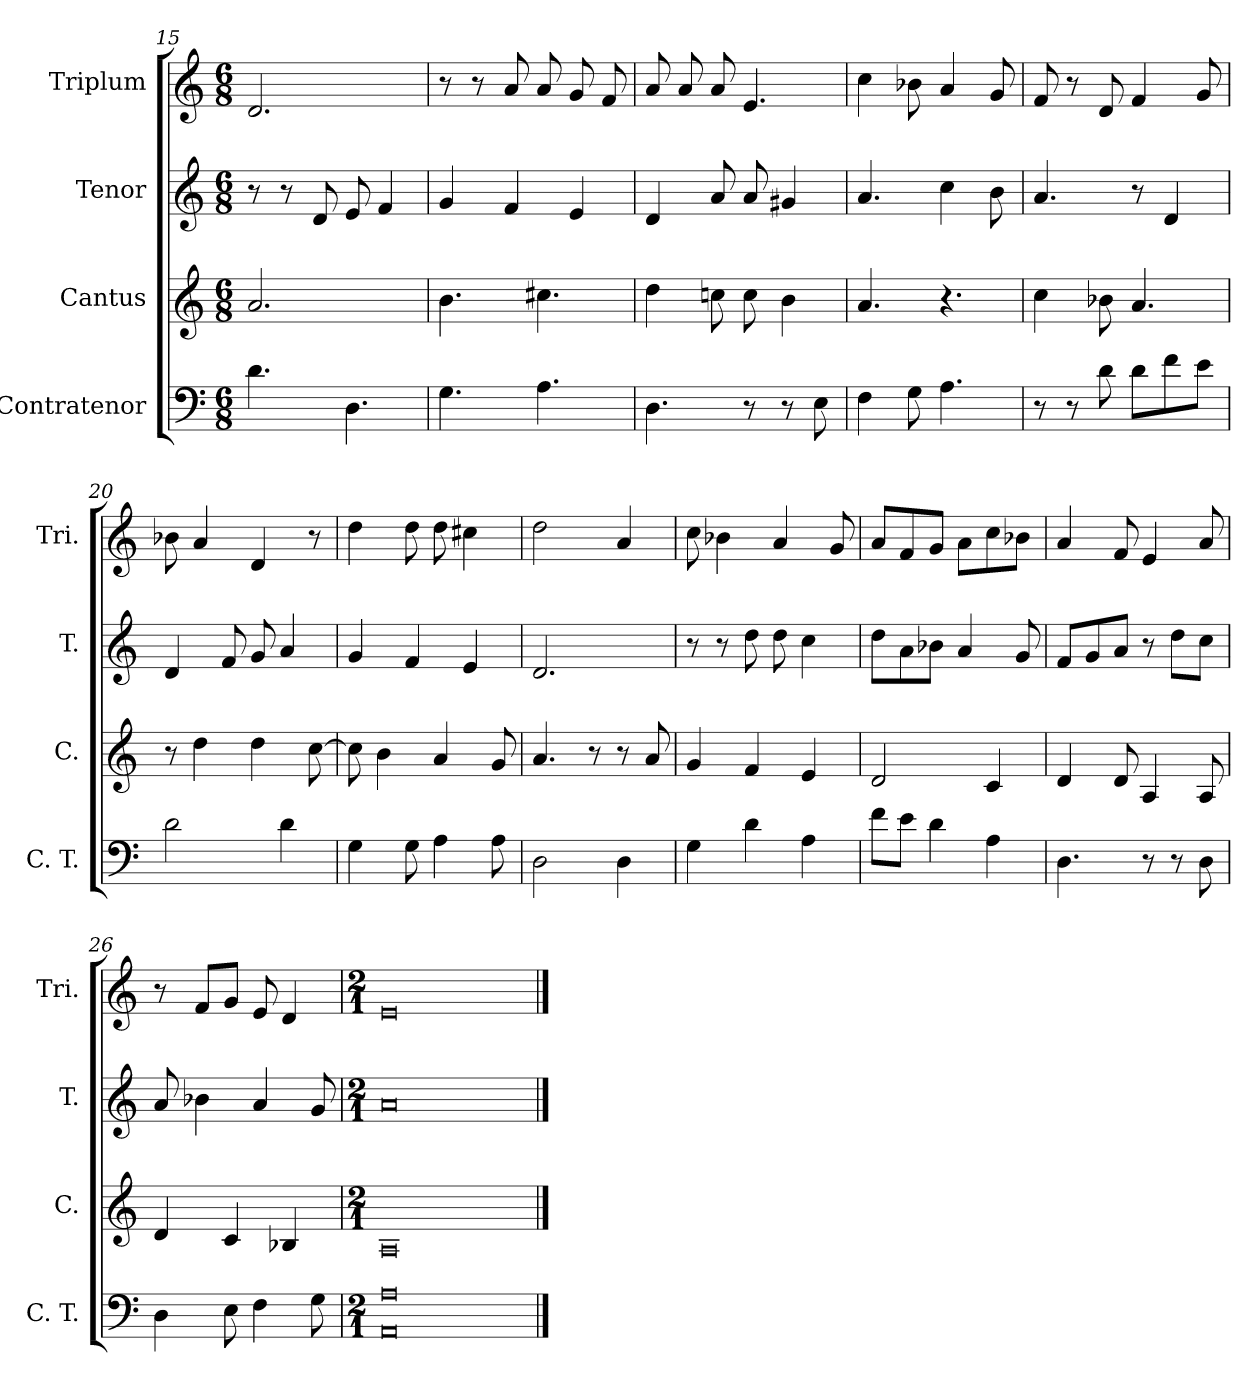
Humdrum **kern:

**kern	**kern	**kern	**kern
*part4	*part3	*part2	*part1
*staff4	*staff3	*staff2	*staff1
*I"Contratenor	*I"Cantus	*I"Tenor	*I"Triplum
*I'C. T.	*I'C.	*I'T.	*I'Tri.
*clefF4	*clefG2	*clefG2	*clefG2
*k[]	*k[]	*k[]	*k[]
*M6/8	*M6/8	*M6/8	*M6/8
=15	=15	=15	=15
4.d\	2.a/	8r	2.d/
.	.	8r	.
.	.	8d/	.
4.D\	.	8e/	.
.	.	4f/	.
=16	=16	=16	=16
4.G\	4.b\	4g/	8r
.	.	.	8r
.	.	4f/	8a/
4.A\	4.cc#X\	.	8a/
.	.	4e/	8g/
.	.	.	8f/
=17	=17	=17	=17
4.D\	4dd\	4d/	8a/
.	.	.	8a/
.	8ccn\	8a/	8a/
8r	8cc\	8a/	4.e/
8r	4b\	4g#X/	.
8E\	.	.	.
=18	=18	=18	=18
4F\	4.a/	4.a/	4cc\
8G\	.	.	8b-X\
4.A\	4.r	4cc\	4a/
.	.	8b\	8g/
=19	=19	=19	=19
8r	4cc\	4.a/	8f/
8r	.	.	8r
8d\	8b-X\	.	8d/
8d\L	4.a/	8r	4f/
8f\	.	4d/	.
8e\J	.	.	8g/
=20	=20	=20	=20
2d\	8r	4d/	8b-X\
.	4dd\	.	4a/
.	.	8f/	.
.	4dd\	8g/	4d/
4d\	.	4a/	.
.	[8cc\	.	8r
=21	=21	=21	=21
4G\	8cc\]	4g/	4dd\
.	4b\	.	.
8G\	.	4f/	8dd\
4A\	4a/	.	8dd\
.	.	4e/	4cc#X\
8A\	8g/	.	.
=22	=22	=22	=22
2D\	4.a/	2.d/	2dd\
.	8r	.	.
4D\	8r	.	4a/
.	8a/	.	.
=23	=23	=23	=23
4G\	4g/	8r	8cc\
.	.	8r	4b-X\
4d\	4f/	8dd\	.
.	.	8dd\	4a/
4A\	4e/	4cc\	.
.	.	.	8g/
=24	=24	=24	=24
8f\L	2d/	8dd\L	8a/L
8e\J	.	8a\	8f/
4d\	.	8b-X\J	8g/J
.	.	4a/	8a\L
4A\	4c/	.	8cc\
.	.	8g/	8b-X\J
=25	=25	=25	=25
4.D\	4d/	8f/L	4a/
.	.	8g/	.
.	8d/	8a/J	8f/
8r	4A/	8r	4e/
8r	.	8dd\L	.
8D\	8A/	8cc\J	8a/
=26	=26	=26	=26
4D\	4d/	8a/	8r
.	.	4b-X\	8f/L
8E\	4c/	.	8g/J
4F\	.	4a/	8e/
.	4B-X/	.	4d/
8G\	.	8g/	.
=27	=27	=27	=27
*M2/1	*M2/1	*M2/1	*M2/1
0AA 0A	0A	0a	0e
==	==	==	==
*-	*-	*-	*-
